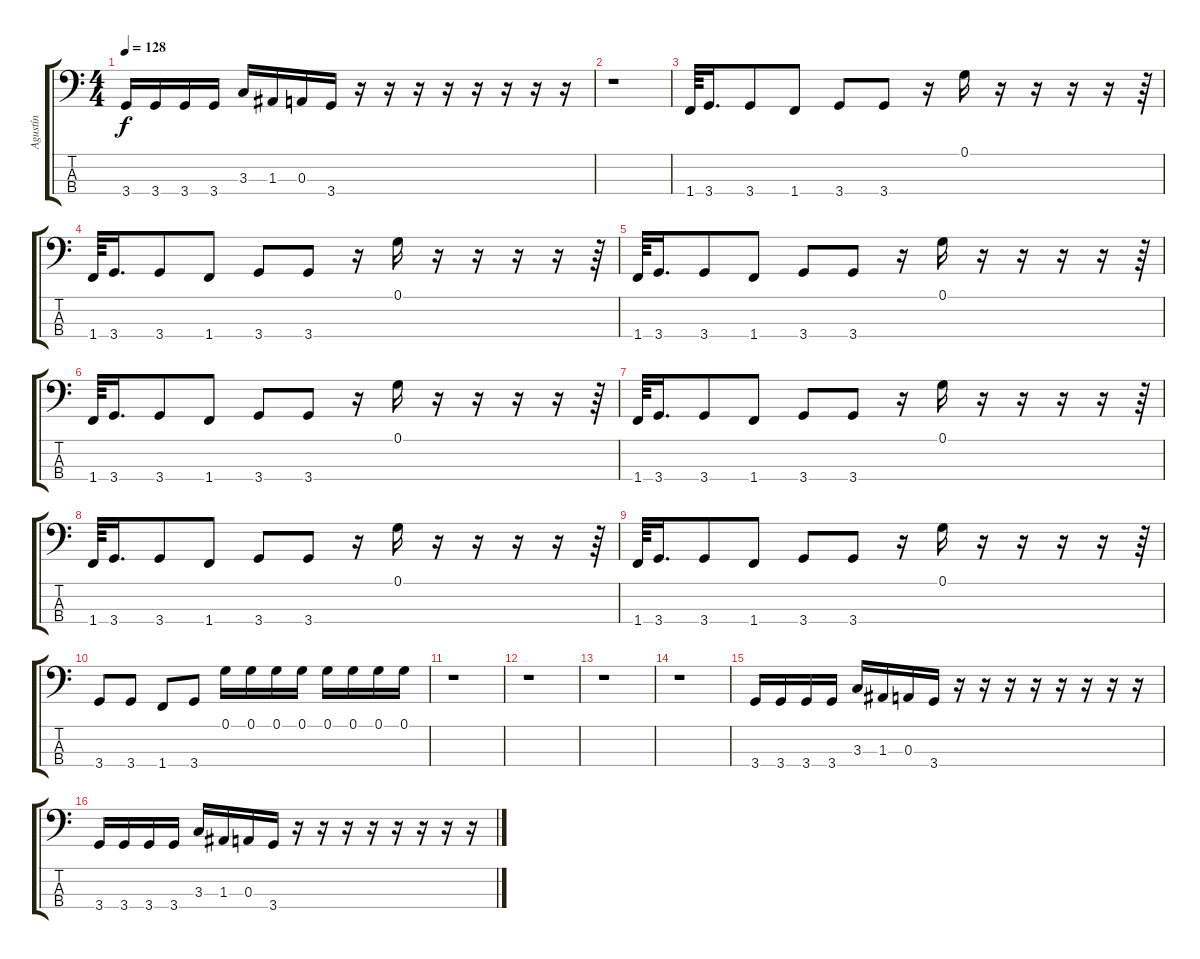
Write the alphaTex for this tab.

\track ("Agustín" "Agustín") {instrument electricbassfinger}
\staff {score tabs}
\tuning (G2 D2 A1 E1) {hide}
\ts (4 4)
\tempo 128
\clef f4
\ks c
3.4.16{dy f} 3.4.16 3.4.16 3.4.16 3.3.16 1.3.16 0.3.16 3.4.16 r.16 r.16 r.16 r.16 r.16 r.16 r.16 r.16 |
r.1 |
1.4.64 3.4.16{d} 3.4.8 1.4.8 3.4.8 3.4.8 r.16 0.1.16 r.16 r.16 r.16 r.16 r.64 |
1.4.64 3.4.16{d} 3.4.8 1.4.8 3.4.8 3.4.8 r.16 0.1.16 r.16 r.16 r.16 r.16 r.64 |
1.4.64 3.4.16{d} 3.4.8 1.4.8 3.4.8 3.4.8 r.16 0.1.16 r.16 r.16 r.16 r.16 r.64 |
1.4.64 3.4.16{d} 3.4.8 1.4.8 3.4.8 3.4.8 r.16 0.1.16 r.16 r.16 r.16 r.16 r.64 |
1.4.64 3.4.16{d} 3.4.8 1.4.8 3.4.8 3.4.8 r.16 0.1.16 r.16 r.16 r.16 r.16 r.64 |
1.4.64 3.4.16{d} 3.4.8 1.4.8 3.4.8 3.4.8 r.16 0.1.16 r.16 r.16 r.16 r.16 r.64 |
1.4.64 3.4.16{d} 3.4.8 1.4.8 3.4.8 3.4.8 r.16 0.1.16 r.16 r.16 r.16 r.16 r.64 |
3.4.8 3.4.8 1.4.8 3.4.8 0.1.16 0.1.16 0.1.16 0.1.16 0.1.16 0.1.16 0.1.16 0.1.16 |
r.1 |
r.1 |
r.1 |
r.1 |
3.4.16 3.4.16 3.4.16 3.4.16 3.3.16 1.3.16 0.3.16 3.4.16 r.16 r.16 r.16 r.16 r.16 r.16 r.16 r.16 |
3.4.16 3.4.16 3.4.16 3.4.16 3.3.16 1.3.16 0.3.16 3.4.16 r.16 r.16 r.16 r.16 r.16 r.16 r.16 r.16
